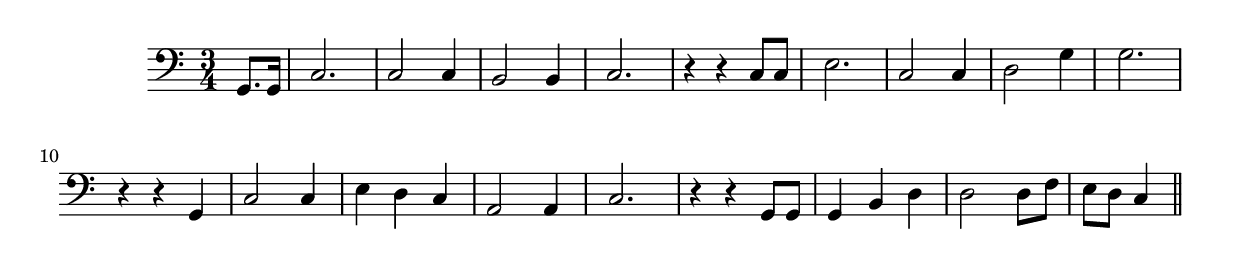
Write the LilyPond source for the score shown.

\version "2.14.0"
%{\header {
  title = "The Braes O Yarrow (Scotland)"
  composer = "anonymous"
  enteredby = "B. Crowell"
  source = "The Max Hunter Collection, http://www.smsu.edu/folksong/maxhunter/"
}%}
\score{{\key c \major
\time 3/4
%{\tempo 4=110
%}\clef bass
\relative g, {
  \partial 4
  g8. g16 |
  c2. | c2 c4 | b2 b4 | c2. | r4 r c8 c | e2. | c2 c4 | d2 g4 | g2. |
  r4 r g, | c2 c4 | e4 d c | a2 a4 | c2. | r4 r g8 g | g4 b d | d2 d8 f | e8 d c4
  \bar "||"
}

}}